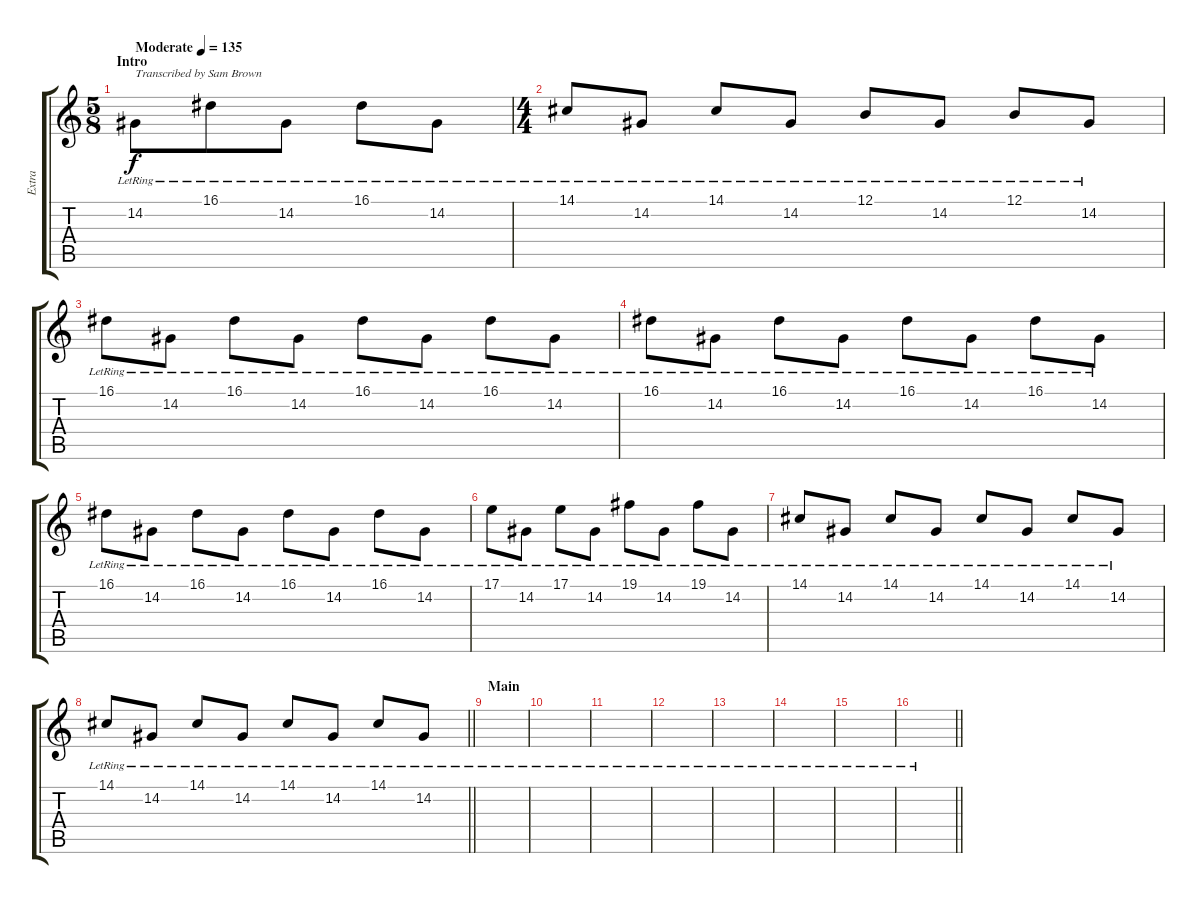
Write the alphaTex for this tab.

\track ("Extra" "Extra") {instrument vibraphone}
\staff {score tabs}
\tuning (B3 Gb3 D3 A2 E2 B1) {hide}
\ts (5 8)
\section ("" "Intro")
\tempo (135 "Moderate")
\clef g2
\ks c
14.2{lr}.8{txt "Transcribed by Sam Brown" dy f instrument vibraphone} 16.1{lr}.8 14.2{lr}.8 16.1{lr}.8 14.2{lr}.8 |
\ts (4 4)
14.1{lr}.8 14.2{lr}.8 14.1{lr}.8 14.2{lr}.8 12.1{lr}.8 14.2{lr}.8 12.1{lr}.8 14.2{lr}.8 |
16.1{lr}.8 14.2{lr}.8 16.1{lr}.8 14.2{lr}.8 16.1{lr}.8 14.2{lr}.8 16.1{lr}.8 14.2{lr}.8 |
16.1{lr}.8 14.2{lr}.8 16.1{lr}.8 14.2{lr}.8 16.1{lr}.8 14.2{lr}.8 16.1{lr}.8 14.2{lr}.8 |
16.1{lr}.8 14.2{lr}.8 16.1{lr}.8 14.2{lr}.8 16.1{lr}.8 14.2{lr}.8 16.1{lr}.8 14.2{lr}.8 |
17.1{lr}.8 14.2{lr}.8 17.1{lr}.8 14.2{lr}.8 19.1{lr}.8 14.2{lr}.8 19.1{lr}.8 14.2{lr}.8 |
14.1{lr}.8 14.2{lr}.8 14.1{lr}.8 14.2{lr}.8 14.1{lr}.8 14.2{lr}.8 14.1{lr}.8 14.2{lr}.8 |
\barLineRight lightlight
14.1{lr}.8 14.2{lr}.8 14.1{lr}.8 14.2{lr}.8 14.1{lr}.8 14.2{lr}.8 14.1{lr}.8 14.2{lr}.8 |
\section ("" "Main")
|
|
|
|
|
|
|
\barLineRight lightlight
